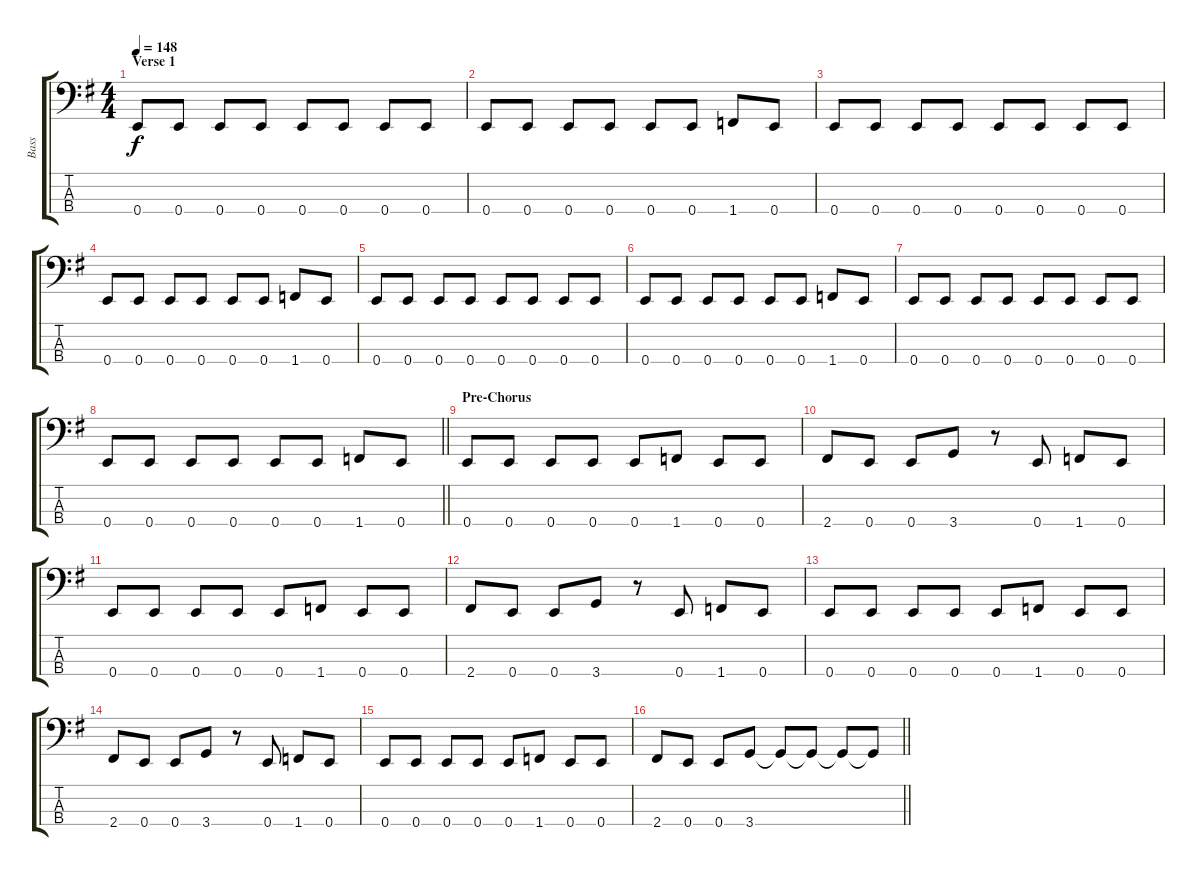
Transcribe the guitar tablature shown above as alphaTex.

\track ("Bass" "Bass") {instrument electricbasspick}
\staff {score tabs}
\tuning (G2 D2 A1 E1) {hide}
\ts (4 4)
\section ("" "Verse 1")
\tempo 148
\clef f4
\ks g
0.4.8{dy f} 0.4.8 0.4.8 0.4.8 0.4.8 0.4.8 0.4.8 0.4.8 |
0.4.8 0.4.8 0.4.8 0.4.8 0.4.8 0.4.8 1.4.8 0.4.8 |
0.4.8 0.4.8 0.4.8 0.4.8 0.4.8 0.4.8 0.4.8 0.4.8 |
0.4.8 0.4.8 0.4.8 0.4.8 0.4.8 0.4.8 1.4.8 0.4.8 |
0.4.8 0.4.8 0.4.8 0.4.8 0.4.8 0.4.8 0.4.8 0.4.8 |
0.4.8 0.4.8 0.4.8 0.4.8 0.4.8 0.4.8 1.4.8 0.4.8 |
0.4.8 0.4.8 0.4.8 0.4.8 0.4.8 0.4.8 0.4.8 0.4.8 |
\barLineRight lightlight
0.4.8 0.4.8 0.4.8 0.4.8 0.4.8 0.4.8 1.4.8 0.4.8 |
\section ("" "Pre-Chorus")
0.4.8 0.4.8 0.4.8 0.4.8 0.4.8 1.4.8 0.4.8 0.4.8 |
2.4.8 0.4.8 0.4.8 3.4.8 r.8 0.4.8 1.4.8 0.4.8 |
0.4.8 0.4.8 0.4.8 0.4.8 0.4.8 1.4.8 0.4.8 0.4.8 |
2.4.8 0.4.8 0.4.8 3.4.8 r.8 0.4.8 1.4.8 0.4.8 |
0.4.8 0.4.8 0.4.8 0.4.8 0.4.8 1.4.8 0.4.8 0.4.8 |
2.4.8 0.4.8 0.4.8 3.4.8 r.8 0.4.8 1.4.8 0.4.8 |
0.4.8 0.4.8 0.4.8 0.4.8 0.4.8 1.4.8 0.4.8 0.4.8 |
\barLineRight lightlight
2.4.8 0.4.8 0.4.8 3.4.8 3.4{t}.8 3.4{t}.8 3.4{t}.8 3.4{t}.8
